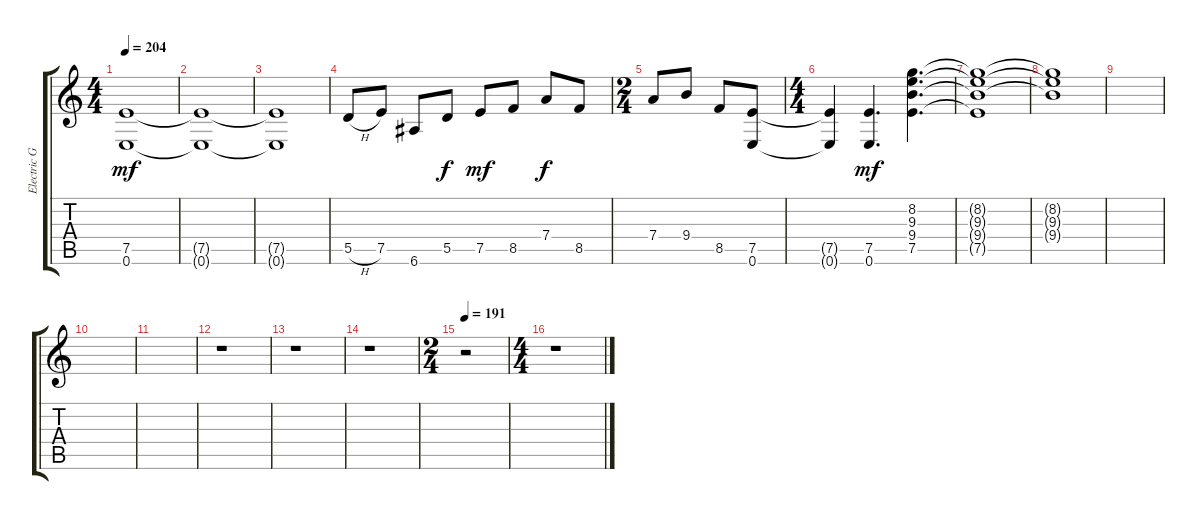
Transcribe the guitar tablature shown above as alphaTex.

\track ("Electric Guitar Left" "Electric G") {instrument distortionguitar}
\staff {score tabs}
\tuning (E4 B3 G3 D3 A2 E2) {hide}
\ts (4 4)
\tempo 204
\clef g2
\ks c
(7.5{t} 0.6{t}).1{dy mf} |
(7.5{t} 0.6{t}).1 |
(7.5{t} 0.6{t}).1 |
5.5{h}.8 7.5.8 6.6.8 5.5.8{dy f} 7.5.8{dy mf} 8.5.8 7.4.8{dy f} 8.5.8 |
\ts (2 4)
7.4.8 9.4.8 8.5.8 (7.5 0.6).8 |
\ts (4 4)
(7.5{t} 0.6{t}).4 (7.5 0.6).4{d dy mf} (8.2 9.3 9.4 7.5).4{d} |
(8.2{t} 9.3{t} 9.4{t} 7.5{t}).1 |
(8.2{t} 9.3{t} 9.4{t}).1{volume 4} |
|
|
|
r.1 |
r.1 |
r.1 |
\ts (2 4)
\tempo 191
r.2 |
\ts (4 4)
r.1
